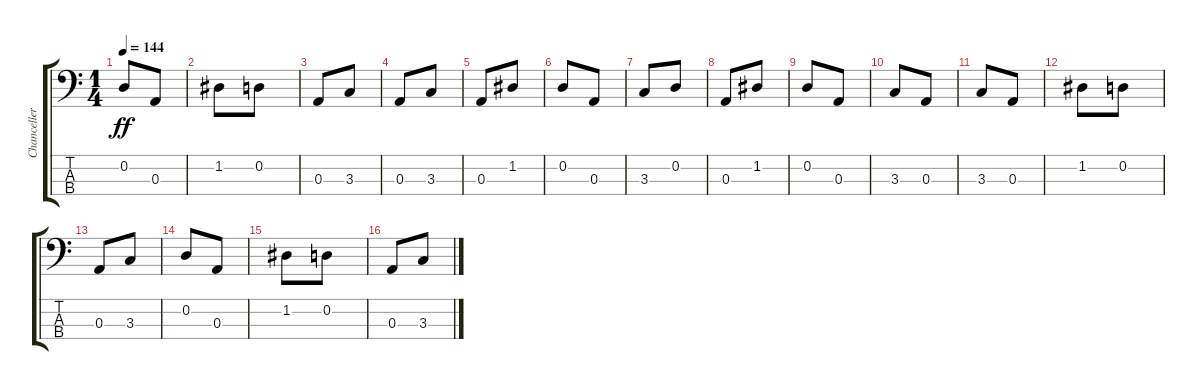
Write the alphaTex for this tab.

\track ("Chanceller" "Chanceller") {instrument electricbassfinger}
\staff {score tabs}
\tuning (G2 D2 A1 D1) {hide}
\ts (1 4)
\tempo 144
\clef f4
\ks c
0.2.8{dy ff} 0.3.8 |
1.2.8 0.2.8 |
0.3.8 3.3.8 |
0.3.8 3.3.8 |
0.3.8 1.2.8 |
0.2.8 0.3.8 |
3.3.8 0.2.8 |
0.3.8 1.2.8 |
0.2.8 0.3.8 |
3.3.8 0.3.8 |
3.3.8 0.3.8 |
1.2.8 0.2.8 |
0.3.8 3.3.8 |
0.2.8 0.3.8 |
1.2.8 0.2.8 |
0.3.8 3.3.8
